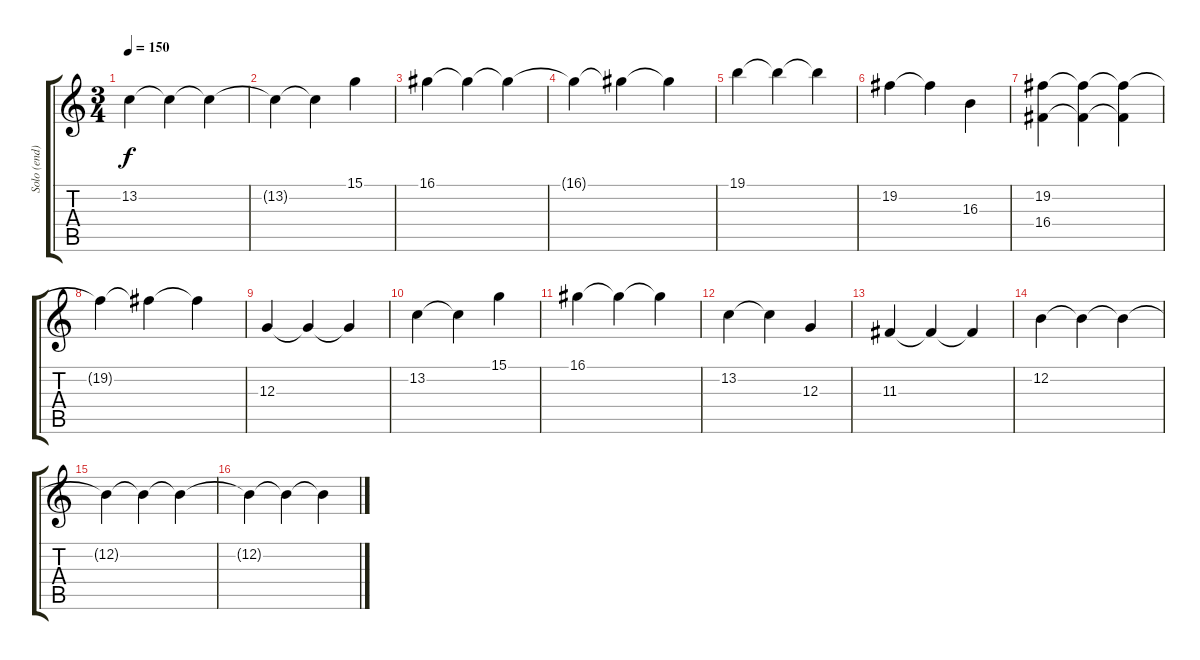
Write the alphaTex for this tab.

\track ("Solo (end)" "Solo (end)") {instrument tubularbells}
\staff {score tabs}
\tuning (E4 B3 G3 D3 A2 E2) {hide}
\ts (3 4)
\tempo 150
\clef g2
\ks c
13.2.4{dy f} 13.2{t}.4 13.2{t}.4 |
13.2{t}.4 13.2{t}.4 15.1.4 |
16.1.4 16.1{t}.4 16.1{t}.4 |
16.1{t}.4 16.1{t}.4 16.1{t}.4 |
19.1.4 19.1{t}.4 19.1{t}.4 |
19.2.4 19.2{t}.4 16.3.4 |
(19.2 16.4).4 (19.2{t} 16.4{t}).4 (19.2{t} 16.4{t}).4 |
19.2{t}.4 19.2{t}.4 19.2{t}.4 |
12.3.4 12.3{t}.4 12.3{t}.4 |
13.2.4 13.2{t}.4 15.1.4 |
16.1.4 16.1{t}.4 16.1{t}.4 |
13.2.4 13.2{t}.4 12.3.4 |
11.3.4 11.3{t}.4 11.3{t}.4 |
12.2.4 12.2{t}.4 12.2{t}.4 |
12.2{t}.4 12.2{t}.4 12.2{t}.4 |
12.2{t}.4 12.2{t}.4 12.2{t}.4
